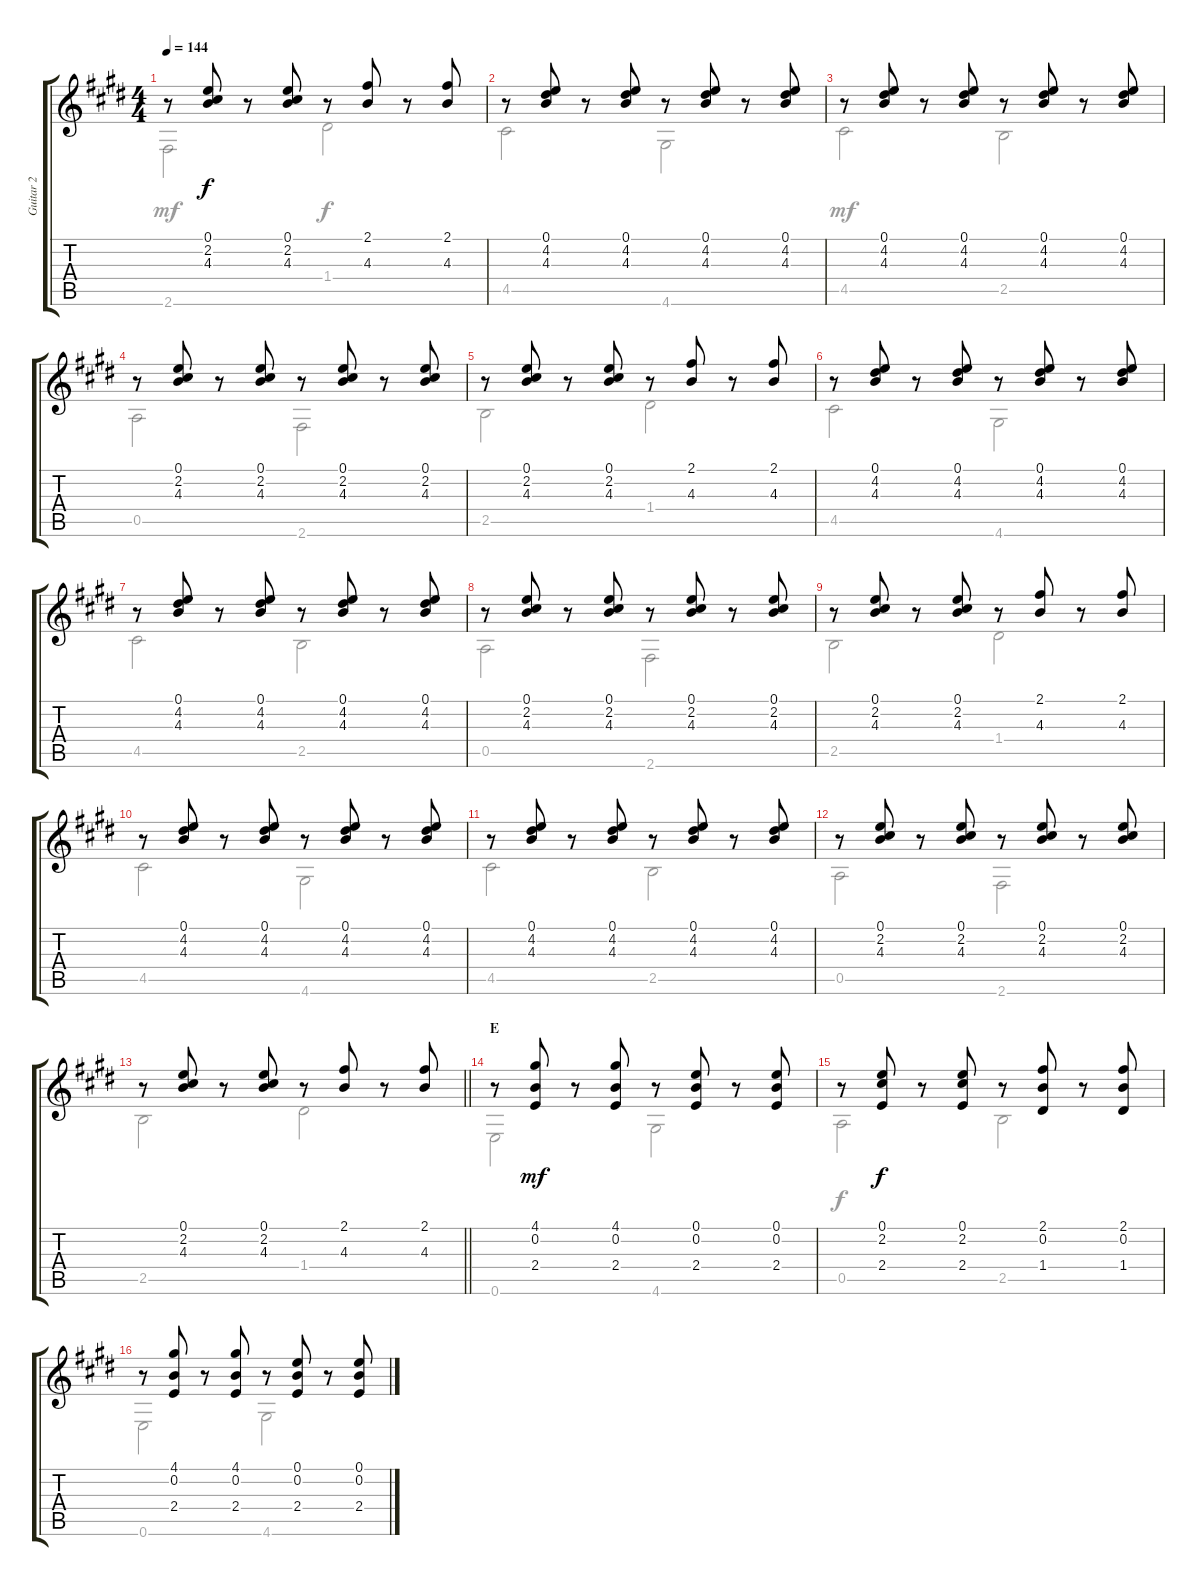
\track ("Guitar 2" "Guitar 2") {instrument acousticguitarnylon}
\staff {score tabs}
\tuning (E4 B3 G3 D3 A2 E2) {hide}
\voice
\ts (4 4)
\tempo 144
\clef g2
\ks e
r.8{dy f} (0.1 2.2 4.3).8{beam Up} r.8 (0.1 2.2 4.3).8{beam Up} r.8 (2.1 4.3).8{beam Up} r.8 (2.1 4.3).8{beam Up} |
r.8 (0.1 4.2 4.3).8{beam Up} r.8 (0.1 4.2 4.3).8{beam Up} r.8 (0.1 4.2 4.3).8{beam Up} r.8 (0.1 4.2 4.3).8{beam Up} |
r.8 (0.1 4.2 4.3).8{beam Up} r.8 (0.1 4.2 4.3).8{beam Up} r.8 (0.1 4.2 4.3).8{beam Up} r.8 (0.1 4.2 4.3).8{beam Up} |
r.8 (0.1 2.2 4.3).8{beam Up} r.8 (0.1 2.2 4.3).8{beam Up} r.8 (0.1 2.2 4.3).8{beam Up} r.8 (0.1 2.2 4.3).8{beam Up} |
r.8 (0.1 2.2 4.3).8{beam Up} r.8 (0.1 2.2 4.3).8{beam Up} r.8 (2.1 4.3).8{beam Up} r.8 (2.1 4.3).8{beam Up} |
r.8 (0.1 4.2 4.3).8{beam Up} r.8 (0.1 4.2 4.3).8{beam Up} r.8 (0.1 4.2 4.3).8{beam Up} r.8 (0.1 4.2 4.3).8{beam Up} |
r.8 (0.1 4.2 4.3).8{beam Up} r.8 (0.1 4.2 4.3).8{beam Up} r.8 (0.1 4.2 4.3).8{beam Up} r.8 (0.1 4.2 4.3).8{beam Up} |
r.8 (0.1 2.2 4.3).8{beam Up} r.8 (0.1 2.2 4.3).8{beam Up} r.8 (0.1 2.2 4.3).8{beam Up} r.8 (0.1 2.2 4.3).8{beam Up} |
r.8 (0.1 2.2 4.3).8{beam Up} r.8 (0.1 2.2 4.3).8{beam Up} r.8 (2.1 4.3).8{beam Up} r.8 (2.1 4.3).8{beam Up} |
r.8 (0.1 4.2 4.3).8{beam Up} r.8 (0.1 4.2 4.3).8{beam Up} r.8 (0.1 4.2 4.3).8{beam Up} r.8 (0.1 4.2 4.3).8{beam Up} |
r.8 (0.1 4.2 4.3).8{beam Up} r.8 (0.1 4.2 4.3).8{beam Up} r.8 (0.1 4.2 4.3).8{beam Up} r.8 (0.1 4.2 4.3).8{beam Up} |
r.8 (0.1 2.2 4.3).8{beam Up} r.8 (0.1 2.2 4.3).8{beam Up} r.8 (0.1 2.2 4.3).8{beam Up} r.8 (0.1 2.2 4.3).8{beam Up} |
\barLineRight lightlight
r.8 (0.1 2.2 4.3).8{beam Up} r.8 (0.1 2.2 4.3).8{beam Up} r.8 (2.1 4.3).8{beam Up} r.8 (2.1 4.3).8{beam Up} |
\section ("" "E")
r.8 (4.1 0.2 2.4).8{dy mf} r.8 (4.1 0.2 2.4).8 r.8 (0.1 0.2 2.4).8 r.8 (0.1 0.2 2.4).8 |
r.8 (0.1 2.2 2.4).8{dy f} r.8 (0.1 2.2 2.4).8 r.8 (2.1 0.2 1.4).8 r.8 (2.1 0.2 1.4).8 |
r.8 (4.1 0.2 2.4).8 r.8 (4.1 0.2 2.4).8 r.8 (0.1 0.2 2.4).8 r.8 (0.1 0.2 2.4).8
\voice
\clef g2
\ottava regular
\simile none
\ks e
2.6.2{dy mf} 1.4.2{dy f} |
4.5.2 4.6.2 |
4.5.2{dy mf} 2.5.2 |
0.5.2 2.6.2 |
2.5.2 1.4.2 |
4.5.2 4.6.2 |
4.5.2 2.5.2 |
0.5.2 2.6.2 |
2.5.2 1.4.2 |
4.5.2 4.6.2 |
4.5.2 2.5.2 |
0.5.2 2.6.2 |
\barLineRight lightlight
2.5.2 1.4.2 |
0.6.2 4.6.2 |
0.5.2{dy f} 2.5.2 |
0.6.2 4.6.2
